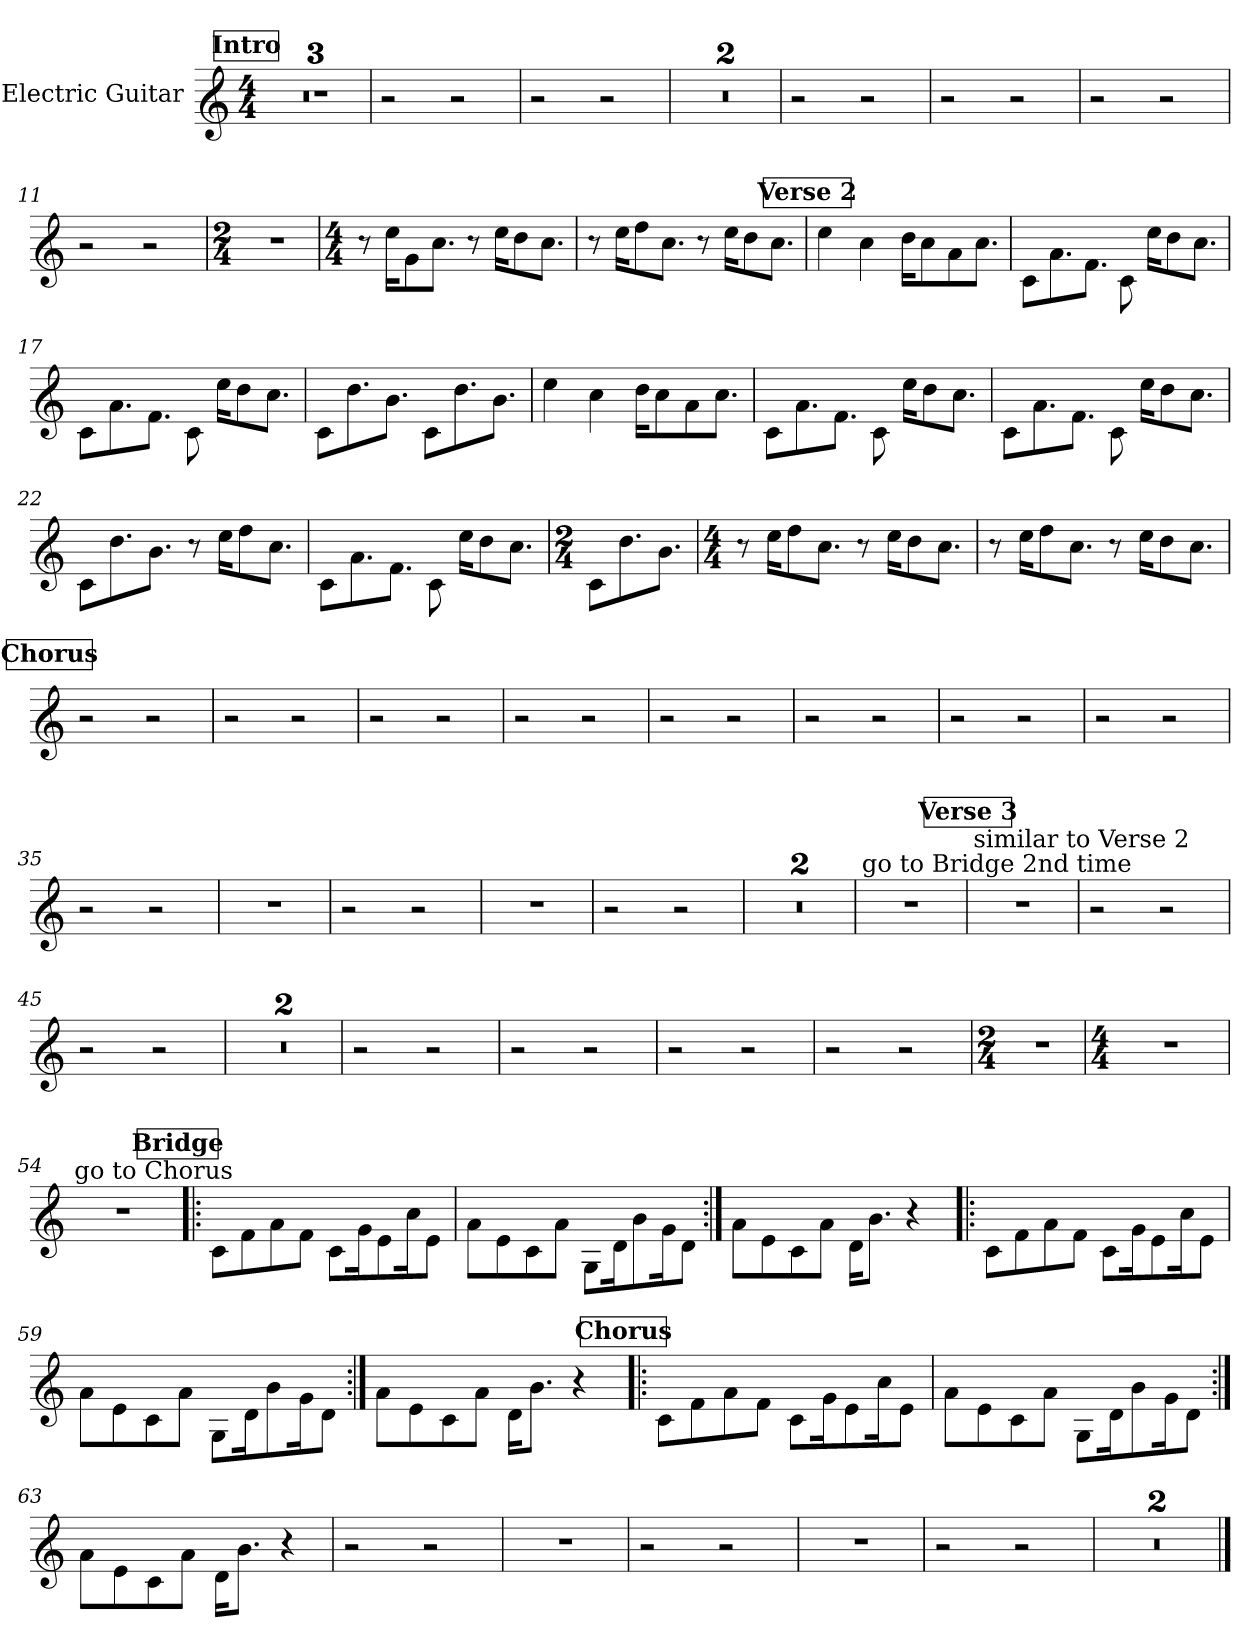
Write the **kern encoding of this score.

**kern
*part1
*staff1
*I"Electric Guitar
*I'El. Guit.
*stria6
*
*k[]
*M4/4
*MM110
!!LO:REH:place=s1:a:B:fs=14:t=Intro
=1
1r
=2
1r
!!LO:REH:place=s1:a:B:fs=14:t=Verse 1
=3
1r
=4
2r
2r
=5
2r
2r
=6
1r
=7
1r
=8
2r
2r
=9
2r
2r
=10
2r
2r
=11
2r
2r
=12
*M2/4
2r
!!LO:LB:g=z
=13
*M4/4
8r
16ee\KL
8g\
8.cc\J
8r
16ee\KL
8dd\
8.cc\J
=14
8r
16ee\KL
8ff\
8.cc\J
8r
16ee\KL
8dd\
8.cc\J
!!LO:REH:place=s1:a:B:fs=14:t=Verse 2
=15
4ee\
4cc\
16dd\KL
8cc\
8a\
8.cc\J
=16
8c\L
8.a\
8.f\J
8c\
16ee\KL
8dd\
8.cc\J
!!LO:LB:g=z
=17
8c\L
8.a\
8.f\J
8c\
16ee\KL
8dd\
8.cc\J
=18
8c\L
8.dd\
8.b\J
8c\L
8.dd\
8.b\J
=19
4ee\
4cc\
16dd\KL
8cc\
8a\
8.cc\J
=20
8c\L
8.a\
8.f\J
8c\
16ee\KL
8dd\
8.cc\J
=21
8c\L
8.a\
8.f\J
8c\
16ee\KL
8dd\
8.cc\J
!!LO:LB:g=z
=22
8c\L
8.dd\
8.b\J
8r
16ee\KL
8ff\
8.cc\J
=23
8c\L
8.a\
8.f\J
8c\
16ee\KL
8dd\
8.cc\J
=24
*M2/4
8c\L
8.dd\
8.b\J
=25
*M4/4
8r
16ee\KL
8ff\
8.cc\J
8r
16ee\KL
8dd\
8.cc\J
=26
8r
16ee\KL
8ff\
8.cc\J
8r
16ee\KL
8dd\
8.cc\J
!!LO:LB:g=z
!!LO:REH:place=s1:a:B:fs=14:t=Chorus
=27
2r
2r
=28
2r
2r
=29
2r
2r
=30
2r
2r
=31
2r
2r
=32
2r
2r
=33
2r
2r
=34
2r
2r
=35
2r
2r
=36
1r
=37
2r
2r
=38
1r
!!LO:LB:g=z
=39
2r
2r
=40
1r
=41
1r
=42
!LO:TX:a:t=go to Bridge 2nd time
1r
!!LO:REH:place=s1:a:B:fs=14:t=Verse 3
=43
!LO:TX:a:t=similar to Verse 2
1r
=44
2r
2r
=45
2r
2r
=46
1r
=47
1r
=48
2r
2r
=49
2r
2r
=50
2r
2r
=51
2r
2r
!!LO:LB:g=z
=52
*M2/4
2r
=53
*M4/4
1r
=54
!LO:TX:t=go to Chorus
1r
!!LO:REH:place=s1:a:B:fs=14:t=Bridge
=55!|:
8c\L
8f\
8a\
8f\J
8c\L
16g\K
8e\
16cc\K
8e\J
=56
8a\L
8e\
8c\
8a\J
8G\L
16d\K
8b\
16g\K
8d\J
=57:|!
8a\L
8e\
8c\
8a\J
16d\KL
8.b\J
4r
!!LO:PB:g=z
=58!|:
8c\L
8f\
8a\
8f\J
8c\L
16g\K
8e\
16cc\K
8e\J
=59
8a\L
8e\
8c\
8a\J
8G\L
16d\K
8b\
16g\K
8d\J
=60:|!
8a\L
8e\
8c\
8a\J
16d\KL
8.b\J
4r
!!LO:REH:place=s1:a:B:fs=14:t=Chorus
=61!|:
8c\L
8f\
8a\
8f\J
8c\L
16g\K
8e\
16cc\K
8e\J
!!LO:LB:g=z
=62
8a\L
8e\
8c\
8a\J
8G\L
16d\K
8b\
16g\K
8d\J
=63:|!
8a\L
8e\
8c\
8a\J
16d\KL
8.b\J
4r
=64
2r
2r
=65
1r
=66
2r
2r
=67
1r
=68
2r
2r
=69
1r
!!LO:LB:g=z
=70
1r
==
*-
